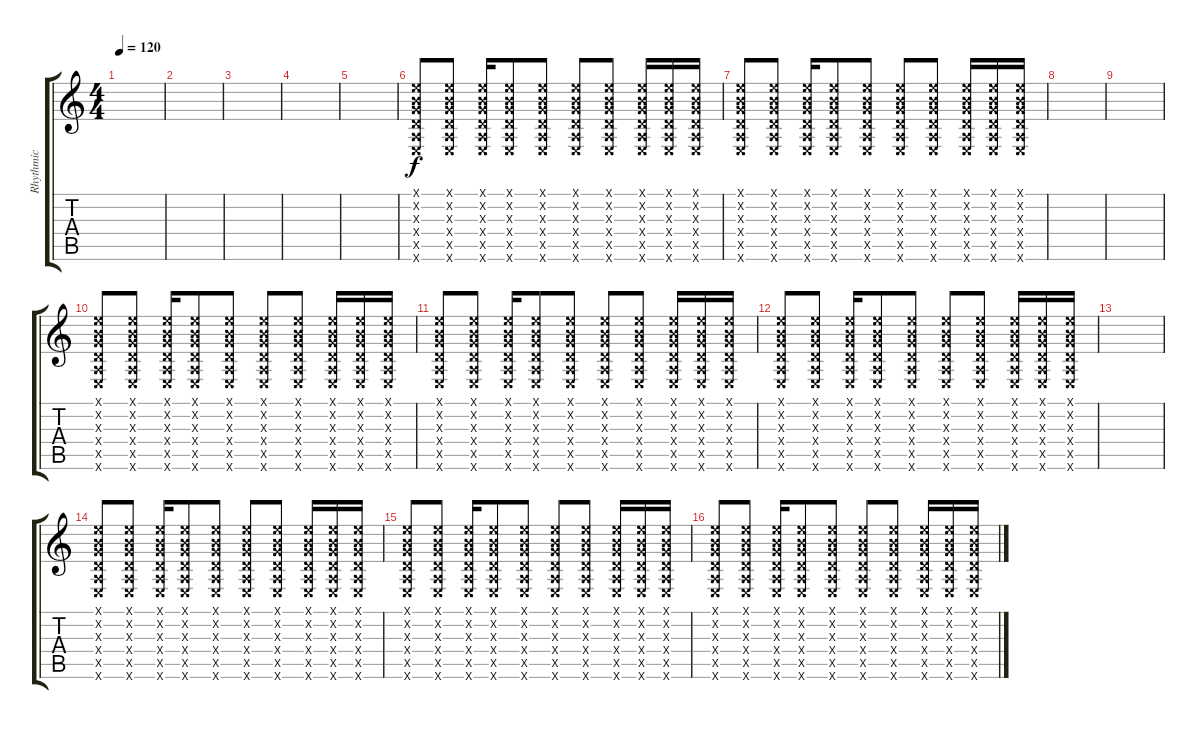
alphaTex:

\track ("Rhythmic" "Rhythmic") {instrument distortionguitar}
\staff {score tabs}
\tuning (E4 B3 G3 D3 A2 E2) {hide}
\ts (4 4)
\tempo 120
\clef g2
\ks c
|
|
|
|
|
(0.1{x} 0.2{x} 0.3{x} 0.4{x} 0.5{x} 0.6{x}).8 (0.1{x} 0.2{x} 0.3{x} 0.4{x} 0.5{x} 0.6{x}).8 (0.1{x} 0.2{x} 0.3{x} 0.4{x} 0.5{x} 0.6{x}).16 (0.1{x} 0.2{x} 0.3{x} 0.4{x} 0.5{x} 0.6{x}).8 (0.1{x} 0.2{x} 0.3{x} 0.4{x} 0.5{x} 0.6{x}).8 (0.1{x} 0.2{x} 0.3{x} 0.4{x} 0.5{x} 0.6{x}).8 (0.1{x} 0.2{x} 0.3{x} 0.4{x} 0.5{x} 0.6{x}).8 (0.1{x} 0.2{x} 0.3{x} 0.4{x} 0.5{x} 0.6{x}).16 (0.1{x} 0.2{x} 0.3{x} 0.4{x} 0.5{x} 0.6{x}).16 (0.1{x} 0.2{x} 0.3{x} 0.4{x} 0.5{x} 0.6{x}).16 |
(0.1{x} 0.2{x} 0.3{x} 0.4{x} 0.5{x} 0.6{x}).8 (0.1{x} 0.2{x} 0.3{x} 0.4{x} 0.5{x} 0.6{x}).8 (0.1{x} 0.2{x} 0.3{x} 0.4{x} 0.5{x} 0.6{x}).16 (0.1{x} 0.2{x} 0.3{x} 0.4{x} 0.5{x} 0.6{x}).8 (0.1{x} 0.2{x} 0.3{x} 0.4{x} 0.5{x} 0.6{x}).8 (0.1{x} 0.2{x} 0.3{x} 0.4{x} 0.5{x} 0.6{x}).8 (0.1{x} 0.2{x} 0.3{x} 0.4{x} 0.5{x} 0.6{x}).8 (0.1{x} 0.2{x} 0.3{x} 0.4{x} 0.5{x} 0.6{x}).16 (0.1{x} 0.2{x} 0.3{x} 0.4{x} 0.5{x} 0.6{x}).16 (0.1{x} 0.2{x} 0.3{x} 0.4{x} 0.5{x} 0.6{x}).16 |
|
|
(0.1{x} 0.2{x} 0.3{x} 0.4{x} 0.5{x} 0.6{x}).8 (0.1{x} 0.2{x} 0.3{x} 0.4{x} 0.5{x} 0.6{x}).8 (0.1{x} 0.2{x} 0.3{x} 0.4{x} 0.5{x} 0.6{x}).16 (0.1{x} 0.2{x} 0.3{x} 0.4{x} 0.5{x} 0.6{x}).8 (0.1{x} 0.2{x} 0.3{x} 0.4{x} 0.5{x} 0.6{x}).8 (0.1{x} 0.2{x} 0.3{x} 0.4{x} 0.5{x} 0.6{x}).8 (0.1{x} 0.2{x} 0.3{x} 0.4{x} 0.5{x} 0.6{x}).8 (0.1{x} 0.2{x} 0.3{x} 0.4{x} 0.5{x} 0.6{x}).16 (0.1{x} 0.2{x} 0.3{x} 0.4{x} 0.5{x} 0.6{x}).16 (0.1{x} 0.2{x} 0.3{x} 0.4{x} 0.5{x} 0.6{x}).16 |
(0.1{x} 0.2{x} 0.3{x} 0.4{x} 0.5{x} 0.6{x}).8 (0.1{x} 0.2{x} 0.3{x} 0.4{x} 0.5{x} 0.6{x}).8 (0.1{x} 0.2{x} 0.3{x} 0.4{x} 0.5{x} 0.6{x}).16 (0.1{x} 0.2{x} 0.3{x} 0.4{x} 0.5{x} 0.6{x}).8 (0.1{x} 0.2{x} 0.3{x} 0.4{x} 0.5{x} 0.6{x}).8 (0.1{x} 0.2{x} 0.3{x} 0.4{x} 0.5{x} 0.6{x}).8 (0.1{x} 0.2{x} 0.3{x} 0.4{x} 0.5{x} 0.6{x}).8 (0.1{x} 0.2{x} 0.3{x} 0.4{x} 0.5{x} 0.6{x}).16 (0.1{x} 0.2{x} 0.3{x} 0.4{x} 0.5{x} 0.6{x}).16 (0.1{x} 0.2{x} 0.3{x} 0.4{x} 0.5{x} 0.6{x}).16 |
(0.1{x} 0.2{x} 0.3{x} 0.4{x} 0.5{x} 0.6{x}).8 (0.1{x} 0.2{x} 0.3{x} 0.4{x} 0.5{x} 0.6{x}).8 (0.1{x} 0.2{x} 0.3{x} 0.4{x} 0.5{x} 0.6{x}).16 (0.1{x} 0.2{x} 0.3{x} 0.4{x} 0.5{x} 0.6{x}).8 (0.1{x} 0.2{x} 0.3{x} 0.4{x} 0.5{x} 0.6{x}).8 (0.1{x} 0.2{x} 0.3{x} 0.4{x} 0.5{x} 0.6{x}).8 (0.1{x} 0.2{x} 0.3{x} 0.4{x} 0.5{x} 0.6{x}).8 (0.1{x} 0.2{x} 0.3{x} 0.4{x} 0.5{x} 0.6{x}).16 (0.1{x} 0.2{x} 0.3{x} 0.4{x} 0.5{x} 0.6{x}).16 (0.1{x} 0.2{x} 0.3{x} 0.4{x} 0.5{x} 0.6{x}).16 |
|
(0.1{x} 0.2{x} 0.3{x} 0.4{x} 0.5{x} 0.6{x}).8 (0.1{x} 0.2{x} 0.3{x} 0.4{x} 0.5{x} 0.6{x}).8 (0.1{x} 0.2{x} 0.3{x} 0.4{x} 0.5{x} 0.6{x}).16 (0.1{x} 0.2{x} 0.3{x} 0.4{x} 0.5{x} 0.6{x}).8 (0.1{x} 0.2{x} 0.3{x} 0.4{x} 0.5{x} 0.6{x}).8 (0.1{x} 0.2{x} 0.3{x} 0.4{x} 0.5{x} 0.6{x}).8 (0.1{x} 0.2{x} 0.3{x} 0.4{x} 0.5{x} 0.6{x}).8 (0.1{x} 0.2{x} 0.3{x} 0.4{x} 0.5{x} 0.6{x}).16 (0.1{x} 0.2{x} 0.3{x} 0.4{x} 0.5{x} 0.6{x}).16 (0.1{x} 0.2{x} 0.3{x} 0.4{x} 0.5{x} 0.6{x}).16 |
(0.1{x} 0.2{x} 0.3{x} 0.4{x} 0.5{x} 0.6{x}).8 (0.1{x} 0.2{x} 0.3{x} 0.4{x} 0.5{x} 0.6{x}).8 (0.1{x} 0.2{x} 0.3{x} 0.4{x} 0.5{x} 0.6{x}).16 (0.1{x} 0.2{x} 0.3{x} 0.4{x} 0.5{x} 0.6{x}).8 (0.1{x} 0.2{x} 0.3{x} 0.4{x} 0.5{x} 0.6{x}).8 (0.1{x} 0.2{x} 0.3{x} 0.4{x} 0.5{x} 0.6{x}).8 (0.1{x} 0.2{x} 0.3{x} 0.4{x} 0.5{x} 0.6{x}).8 (0.1{x} 0.2{x} 0.3{x} 0.4{x} 0.5{x} 0.6{x}).16 (0.1{x} 0.2{x} 0.3{x} 0.4{x} 0.5{x} 0.6{x}).16 (0.1{x} 0.2{x} 0.3{x} 0.4{x} 0.5{x} 0.6{x}).16 |
(0.1{x} 0.2{x} 0.3{x} 0.4{x} 0.5{x} 0.6{x}).8 (0.1{x} 0.2{x} 0.3{x} 0.4{x} 0.5{x} 0.6{x}).8 (0.1{x} 0.2{x} 0.3{x} 0.4{x} 0.5{x} 0.6{x}).16 (0.1{x} 0.2{x} 0.3{x} 0.4{x} 0.5{x} 0.6{x}).8 (0.1{x} 0.2{x} 0.3{x} 0.4{x} 0.5{x} 0.6{x}).8 (0.1{x} 0.2{x} 0.3{x} 0.4{x} 0.5{x} 0.6{x}).8 (0.1{x} 0.2{x} 0.3{x} 0.4{x} 0.5{x} 0.6{x}).8 (0.1{x} 0.2{x} 0.3{x} 0.4{x} 0.5{x} 0.6{x}).16 (0.1{x} 0.2{x} 0.3{x} 0.4{x} 0.5{x} 0.6{x}).16 (0.1{x} 0.2{x} 0.3{x} 0.4{x} 0.5{x} 0.6{x}).16
